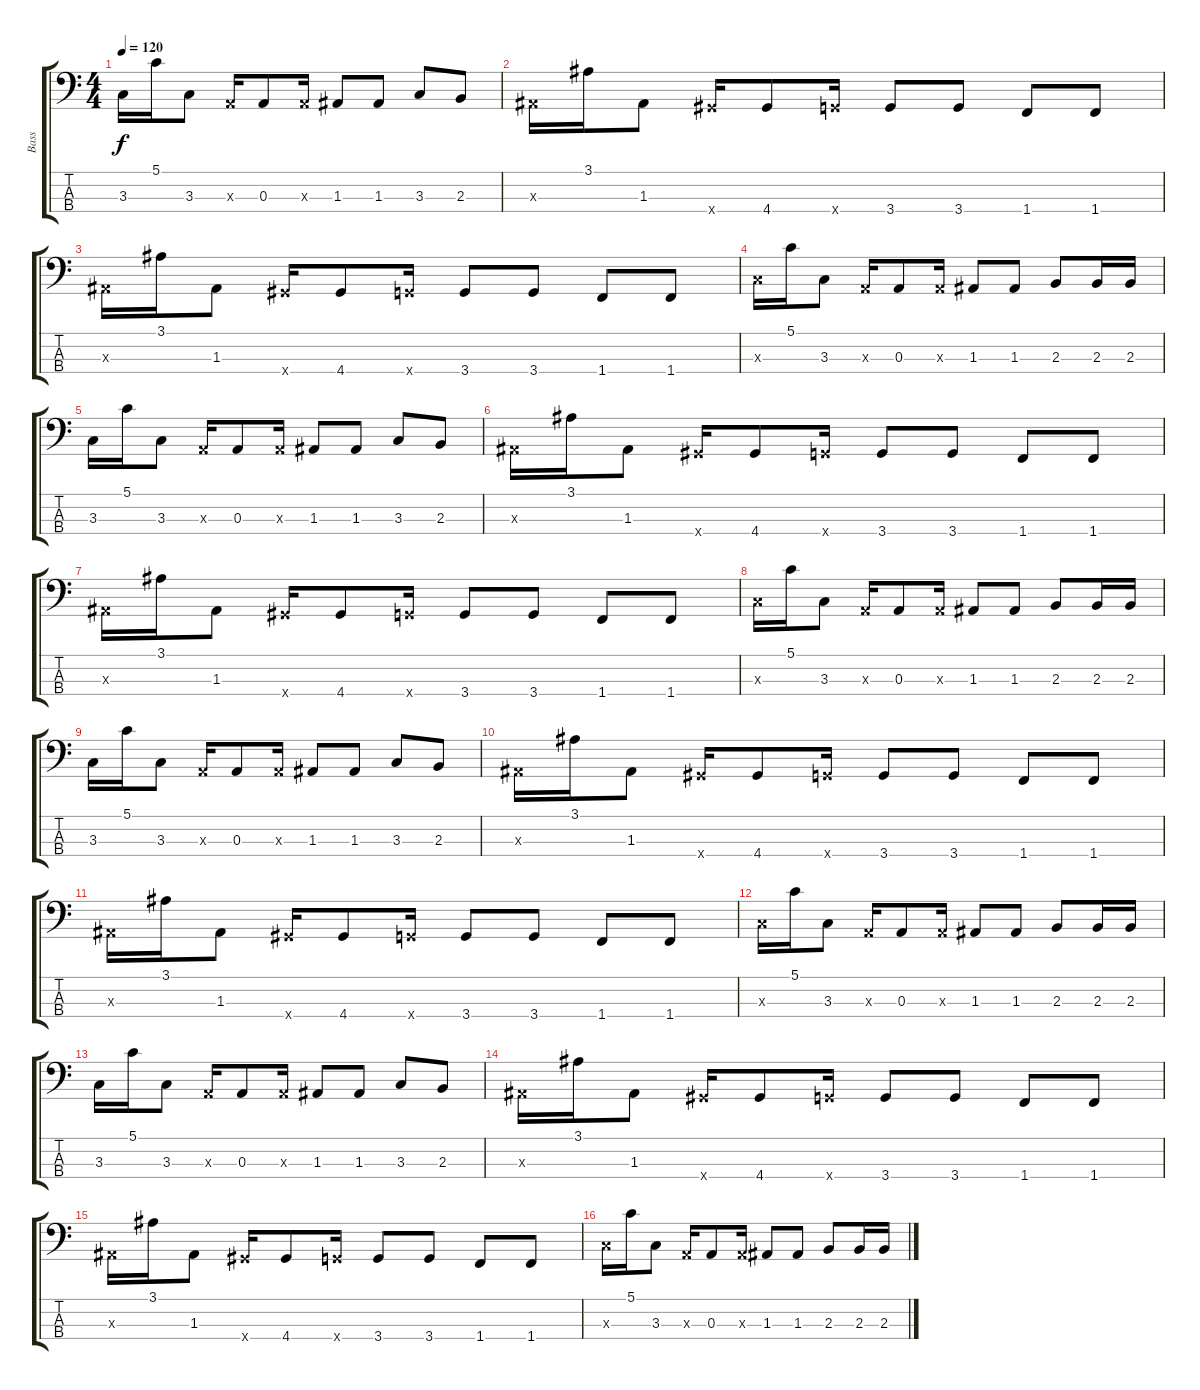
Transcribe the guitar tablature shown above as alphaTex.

\track ("Bass" "Bass") {instrument electricbassfinger}
\staff {score tabs}
\tuning (G2 D2 A1 E1) {hide}
\ts (4 4)
\tempo 120
\clef f4
\ks c
3.3.16{dy f} 5.1.16 3.3.8 0.3{x}.16 0.3.8 0.3{x}.16 1.3.8 1.3.8 3.3.8 2.3.8 |
1.3{x}.16 3.1.16 1.3.8 4.4{x}.16 4.4.8 3.4{x}.16 3.4.8 3.4.8 1.4.8 1.4.8 |
1.3{x}.16 3.1.16 1.3.8 4.4{x}.16 4.4.8 3.4{x}.16 3.4.8 3.4.8 1.4.8 1.4.8 |
3.3{x}.16 5.1.16 3.3.8 0.3{x}.16 0.3.8 0.3{x}.16 1.3.8 1.3.8 2.3.8 2.3.16 2.3.16 |
3.3.16 5.1.16 3.3.8 0.3{x}.16 0.3.8 0.3{x}.16 1.3.8 1.3.8 3.3.8 2.3.8 |
1.3{x}.16 3.1.16 1.3.8 4.4{x}.16 4.4.8 3.4{x}.16 3.4.8 3.4.8 1.4.8 1.4.8 |
1.3{x}.16 3.1.16 1.3.8 4.4{x}.16 4.4.8 3.4{x}.16 3.4.8 3.4.8 1.4.8 1.4.8 |
3.3{x}.16 5.1.16 3.3.8 0.3{x}.16 0.3.8 0.3{x}.16 1.3.8 1.3.8 2.3.8 2.3.16 2.3.16 |
3.3.16 5.1.16 3.3.8 0.3{x}.16 0.3.8 0.3{x}.16 1.3.8 1.3.8 3.3.8 2.3.8 |
1.3{x}.16 3.1.16 1.3.8 4.4{x}.16 4.4.8 3.4{x}.16 3.4.8 3.4.8 1.4.8 1.4.8 |
1.3{x}.16 3.1.16 1.3.8 4.4{x}.16 4.4.8 3.4{x}.16 3.4.8 3.4.8 1.4.8 1.4.8 |
3.3{x}.16 5.1.16 3.3.8 0.3{x}.16 0.3.8 0.3{x}.16 1.3.8 1.3.8 2.3.8 2.3.16 2.3.16 |
3.3.16 5.1.16 3.3.8 0.3{x}.16 0.3.8 0.3{x}.16 1.3.8 1.3.8 3.3.8 2.3.8 |
1.3{x}.16 3.1.16 1.3.8 4.4{x}.16 4.4.8 3.4{x}.16 3.4.8 3.4.8 1.4.8 1.4.8 |
1.3{x}.16 3.1.16 1.3.8 4.4{x}.16 4.4.8 3.4{x}.16 3.4.8 3.4.8 1.4.8 1.4.8 |
3.3{x}.16 5.1.16 3.3.8 0.3{x}.16 0.3.8 0.3{x}.16 1.3.8 1.3.8 2.3.8 2.3.16 2.3.16
